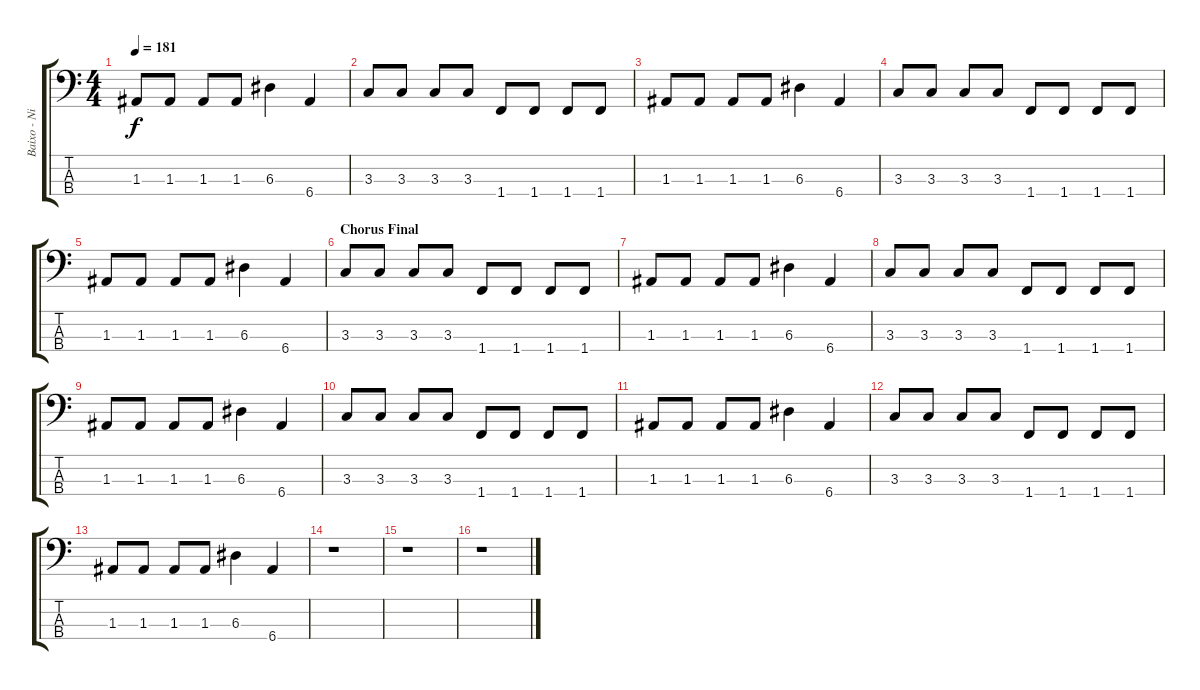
\track ("Baixo - Nikola" "Baixo - Ni") {instrument electricbasspick}
\staff {score tabs}
\tuning (G2 D2 A1 E1) {hide}
\ts (4 4)
\tempo 181
\clef f4
\ks c
1.3.8{dy f} 1.3.8 1.3.8 1.3.8 6.3.4 6.4.4 |
3.3.8 3.3.8 3.3.8 3.3.8 1.4.8 1.4.8 1.4.8 1.4.8 |
1.3.8 1.3.8 1.3.8 1.3.8 6.3.4 6.4.4 |
3.3.8 3.3.8 3.3.8 3.3.8 1.4.8 1.4.8 1.4.8 1.4.8 |
1.3.8 1.3.8 1.3.8 1.3.8 6.3.4 6.4.4 |
\section ("" "Chorus Final")
3.3.8 3.3.8 3.3.8 3.3.8 1.4.8 1.4.8 1.4.8 1.4.8 |
1.3.8 1.3.8 1.3.8 1.3.8 6.3.4 6.4.4 |
3.3.8 3.3.8 3.3.8 3.3.8 1.4.8 1.4.8 1.4.8 1.4.8 |
1.3.8 1.3.8 1.3.8 1.3.8 6.3.4 6.4.4 |
3.3.8 3.3.8 3.3.8 3.3.8 1.4.8 1.4.8 1.4.8 1.4.8 |
1.3.8 1.3.8 1.3.8 1.3.8 6.3.4 6.4.4 |
3.3.8 3.3.8 3.3.8 3.3.8 1.4.8 1.4.8 1.4.8 1.4.8 |
1.3.8 1.3.8 1.3.8 1.3.8 6.3.4 6.4.4 |
r.1 |
r.1 |
r.1
